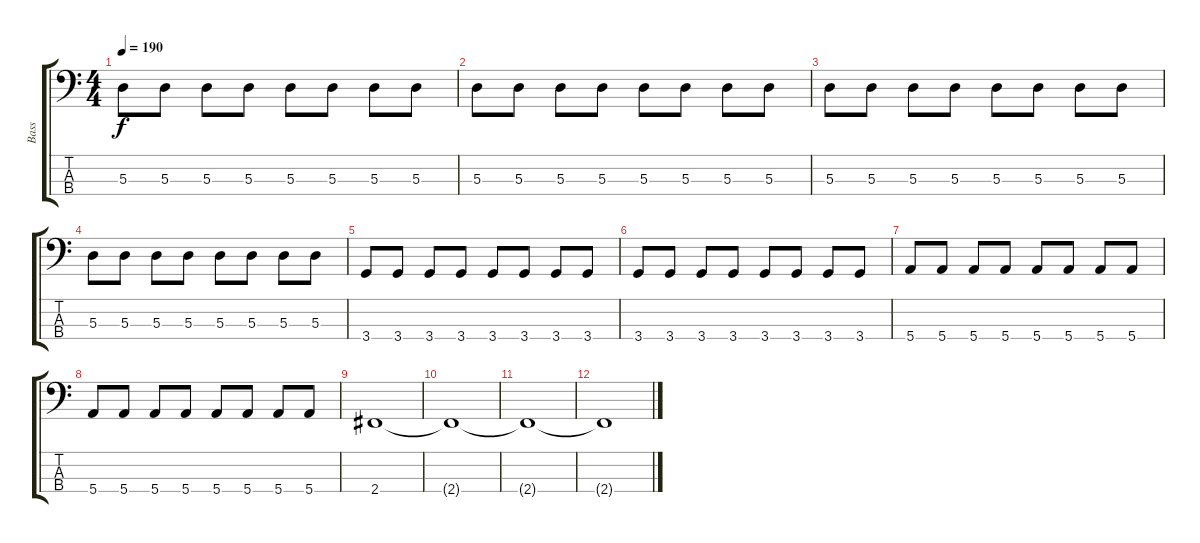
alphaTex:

\track ("Bass" "Bass") {instrument electricbassfinger}
\staff {score tabs}
\tuning (G2 D2 A1 E1) {hide}
\ts (4 4)
\tempo 190
\clef f4
\ks c
5.3.8{dy f} 5.3.8 5.3.8 5.3.8 5.3.8 5.3.8 5.3.8 5.3.8 |
5.3.8 5.3.8 5.3.8 5.3.8 5.3.8 5.3.8 5.3.8 5.3.8 |
5.3.8 5.3.8 5.3.8 5.3.8 5.3.8 5.3.8 5.3.8 5.3.8 |
5.3.8 5.3.8 5.3.8 5.3.8 5.3.8 5.3.8 5.3.8 5.3.8 |
3.4.8 3.4.8 3.4.8 3.4.8 3.4.8 3.4.8 3.4.8 3.4.8 |
3.4.8 3.4.8 3.4.8 3.4.8 3.4.8 3.4.8 3.4.8 3.4.8 |
5.4.8 5.4.8 5.4.8 5.4.8 5.4.8 5.4.8 5.4.8 5.4.8 |
5.4.8 5.4.8 5.4.8 5.4.8 5.4.8 5.4.8 5.4.8 5.4.8 |
2.4.1 |
2.4{t}.1 |
2.4{t}.1 |
2.4{t}.1
